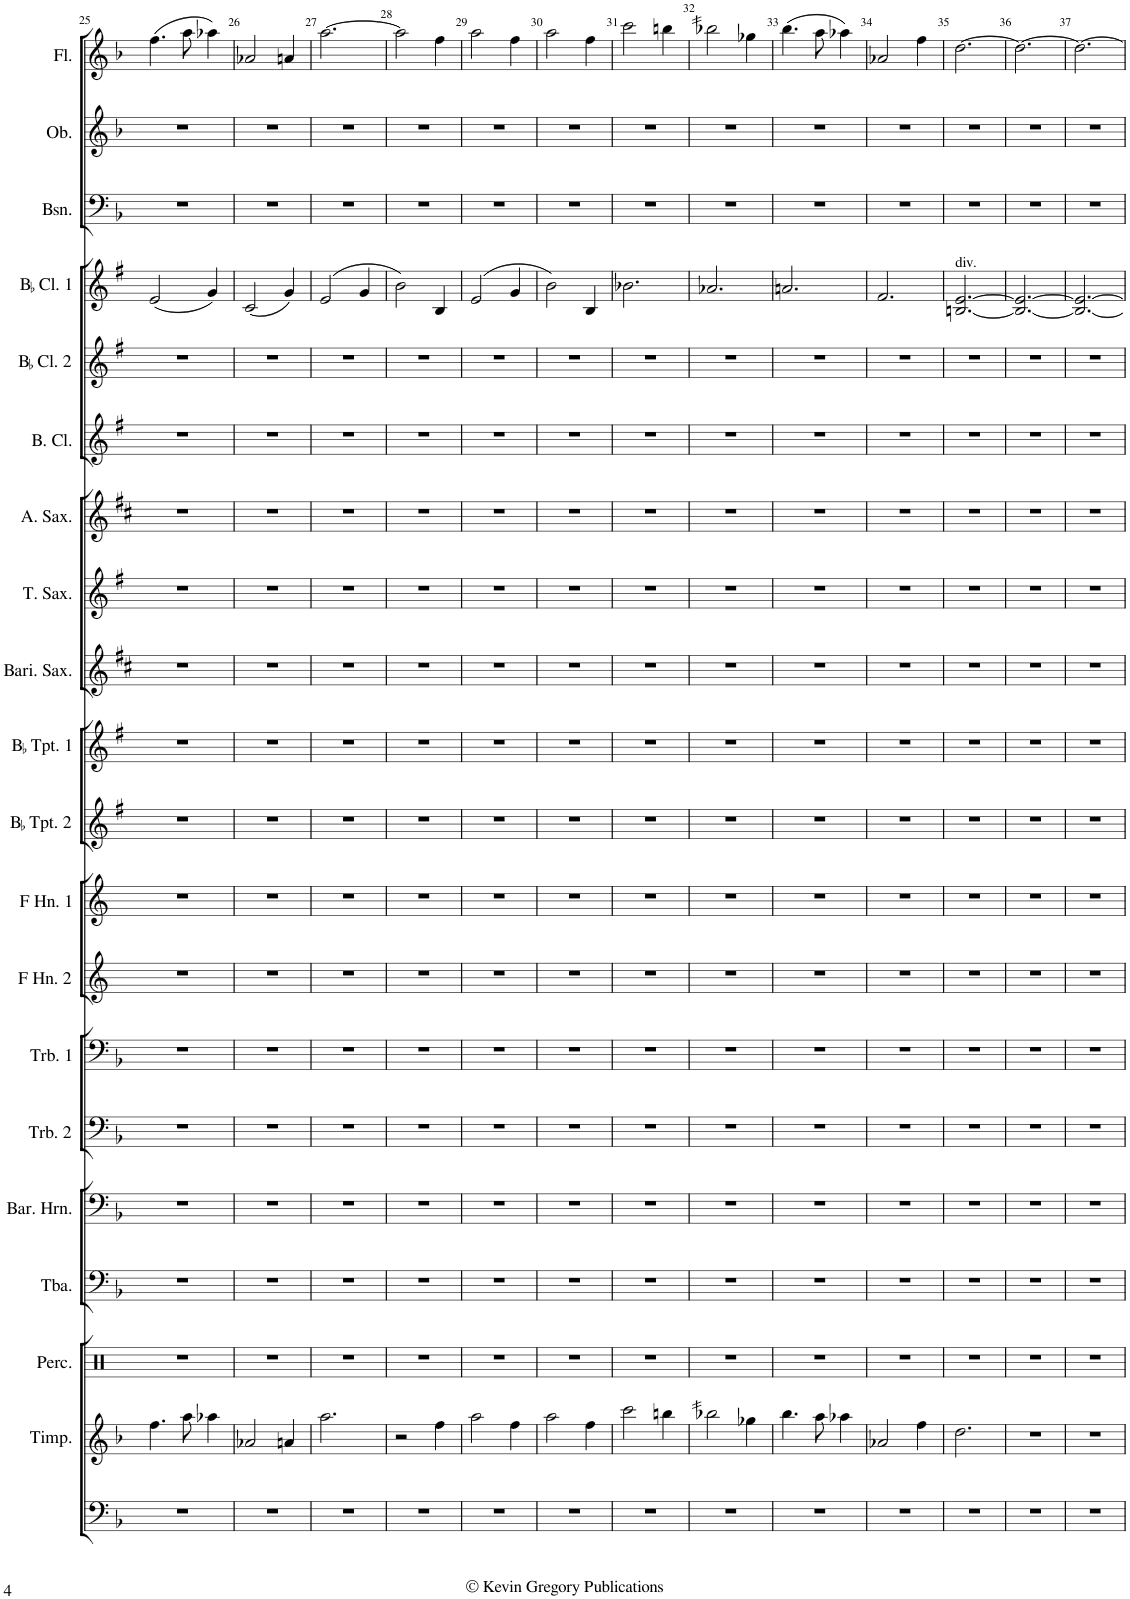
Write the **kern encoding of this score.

**kern	**kern	**kern	**kern	**kern	**kern	**kern	**kern	**kern	**kern	**kern	**kern	**kern	**kern	**kern	**kern	**kern	**kern	**kern	**kern
*part20	*part19	*part18	*part17	*part16	*part15	*part14	*part13	*part12	*part11	*part10	*part9	*part8	*part7	*part6	*part5	*part4	*part3	*part2	*part1
*staff20	*staff19	*staff18	*staff17	*staff16	*staff15	*staff14	*staff13	*staff12	*staff11	*staff10	*staff9	*staff8	*staff7	*staff6	*staff5	*staff4	*staff3	*staff2	*staff1
*I"Timpani	*I"Timpani	*I"Percussion	*I"Tuba	*I"Baritone	*I"Trombone 2	*I"Trombone 1	*I"F Horn 2	*I"F Horn 1	*I"BaccidentalFlat Trumpet 2	*I"BaccidentalFlat Trumpet 1	*I"Baritone Sax	*I"Tenor Sax	*I"Alto Sax	*I"Bass Clarinet	*I"BaccidentalFlat Clarinet 2	*I"BaccidentalFlat Clarinet 1	*I"Bassoon	*I"Oboe	*I"Flute
*I'Timp	*I'Timp.	*I'Perc.	*I'Tba.	*	*I'Trb. 2	*I'Trb. 1	*I'F Hn. 2	*I'F Hn. 1	*I'BaccidentalFlat Tpt. 2	*I'BaccidentalFlat Tpt. 1	*I'Bari. Sax.	*I'T. Sax.	*I'A. Sax.	*I'B. Cl.	*I'BaccidentalFlat Cl. 2	*I'BaccidentalFlat Cl. 1	*I'Bsn.	*I'Ob.	*I'Fl.
!!LO:PB:g=z
*clefF4	*clefG2	*clefX	*clefF4	*clefF4	*clefF4	*clefF4	*clefG2	*clefG2	*clefG2	*clefG2	*clefG2	*clefG2	*clefG2	*clefG2	*clefG2	*clefG2	*clefF4	*clefG2	*clefG2
*	*Trd-14c-24	*	*	*	*	*	*Trd4c7	*Trd4c7	*Trd1c2	*Trd1c2	*Trd12c21	*Trd8c14	*Trd5c9	*Trd8c14	*Trd1c2	*Trd1c2	*	*	*
*k[b-]	*k[b-]	*k[]	*k[b-]	*k[b-]	*k[b-]	*k[b-]	*k[]	*k[]	*k[f#]	*k[f#]	*k[f#c#]	*k[f#]	*k[f#c#]	*k[f#]	*k[f#]	*k[f#]	*k[b-]	*k[b-]	*k[b-]
*M3/4	*M3/4	*M3/4	*M3/4	*M3/4	*M3/4	*M3/4	*M3/4	*M3/4	*M3/4	*M3/4	*M3/4	*M3/4	*M3/4	*M3/4	*M3/4	*M3/4	*M3/4	*M3/4	*M3/4
=25	=25	=25	=25	=25	=25	=25	=25	=25	=25	=25	=25	=25	=25	=25	=25	=25	=25	=25	=25
2.r	4.ff\	2.r	2.r	2.r	2.r	2.r	2.r	2.r	2.r	2.r	2.r	2.r	2.r	2.r	2.r	(2e/	2.r	2.r	(4.ff\
.	8aa\	.	.	.	.	.	.	.	.	.	.	.	.	.	.	.	.	.	8aa\
.	4aa-X\	.	.	.	.	.	.	.	.	.	.	.	.	.	.	4g/)	.	.	4aa-X\)
=26	=26	=26	=26	=26	=26	=26	=26	=26	=26	=26	=26	=26	=26	=26	=26	=26	=26	=26	=26
2.r	2a-X/	2.r	2.r	2.r	2.r	2.r	2.r	2.r	2.r	2.r	2.r	2.r	2.r	2.r	2.r	(2c/	2.r	2.r	2a-X/
.	4an/	.	.	.	.	.	.	.	.	.	.	.	.	.	.	4g/)	.	.	4an/
=27	=27	=27	=27	=27	=27	=27	=27	=27	=27	=27	=27	=27	=27	=27	=27	=27	=27	=27	=27
2.r	2.aa\	2.r	2.r	2.r	2.r	2.r	2.r	2.r	2.r	2.r	2.r	2.r	2.r	2.r	2.r	(2e/	2.r	2.r	[2.aa\
.	.	.	.	.	.	.	.	.	.	.	.	.	.	.	.	4g/	.	.	.
=28	=28	=28	=28	=28	=28	=28	=28	=28	=28	=28	=28	=28	=28	=28	=28	=28	=28	=28	=28
2.r	2r	2.r	2.r	2.r	2.r	2.r	2.r	2.r	2.r	2.r	2.r	2.r	2.r	2.r	2.r	2b\)	2.r	2.r	2aa\]
.	4ff\	.	.	.	.	.	.	.	.	.	.	.	.	.	.	4B/	.	.	4ff\
=29	=29	=29	=29	=29	=29	=29	=29	=29	=29	=29	=29	=29	=29	=29	=29	=29	=29	=29	=29
2.r	2aa\	2.r	2.r	2.r	2.r	2.r	2.r	2.r	2.r	2.r	2.r	2.r	2.r	2.r	2.r	(2e/	2.r	2.r	2aa\
.	4ff\	.	.	.	.	.	.	.	.	.	.	.	.	.	.	4g/	.	.	4ff\
=30	=30	=30	=30	=30	=30	=30	=30	=30	=30	=30	=30	=30	=30	=30	=30	=30	=30	=30	=30
2.r	2aa\	2.r	2.r	2.r	2.r	2.r	2.r	2.r	2.r	2.r	2.r	2.r	2.r	2.r	2.r	2b\)	2.r	2.r	2aa\
.	4ff\	.	.	.	.	.	.	.	.	.	.	.	.	.	.	4B/	.	.	4ff\
=31	=31	=31	=31	=31	=31	=31	=31	=31	=31	=31	=31	=31	=31	=31	=31	=31	=31	=31	=31
2.r	2ccc\	2.r	2.r	2.r	2.r	2.r	2.r	2.r	2.r	2.r	2.r	2.r	2.r	2.r	2.r	2.b-X\	2.r	2.r	2ccc\
.	4bbn\	.	.	.	.	.	.	.	.	.	.	.	.	.	.	.	.	.	4bbn\
=32	=32	=32	=32	=32	=32	=32	=32	=32	=32	=32	=32	=32	=32	=32	=32	=32	=32	=32	=32
2.r	2bb-X\	2.r	2.r	2.r	2.r	2.r	2.r	2.r	2.r	2.r	2.r	2.r	2.r	2.r	2.r	2.a-X/	2.r	2.r	2bb-X\
.	4gg-X\	.	.	.	.	.	.	.	.	.	.	.	.	.	.	.	.	.	4gg-X\
=33	=33	=33	=33	=33	=33	=33	=33	=33	=33	=33	=33	=33	=33	=33	=33	=33	=33	=33	=33
2.r	4.bb-\	2.r	2.r	2.r	2.r	2.r	2.r	2.r	2.r	2.r	2.r	2.r	2.r	2.r	2.r	2.an/	2.r	2.r	(4.bb-\
.	8aa\	.	.	.	.	.	.	.	.	.	.	.	.	.	.	.	.	.	8aa\
.	4aa-X\	.	.	.	.	.	.	.	.	.	.	.	.	.	.	.	.	.	4aa-X\)
=34	=34	=34	=34	=34	=34	=34	=34	=34	=34	=34	=34	=34	=34	=34	=34	=34	=34	=34	=34
2.r	2a-X/	2.r	2.r	2.r	2.r	2.r	2.r	2.r	2.r	2.r	2.r	2.r	2.r	2.r	2.r	2.f#/	2.r	2.r	2a-X/
.	4ff\	.	.	.	.	.	.	.	.	.	.	.	.	.	.	.	.	.	4ff\
=35	=35	=35	=35	=35	=35	=35	=35	=35	=35	=35	=35	=35	=35	=35	=35	=35	=35	=35	=35
!	!	!	!	!	!	!	!	!	!	!	!	!	!	!	!	!LO:TX:a:t=div.	!	!	!
2.r	2.dd\	2.r	2.r	2.r	2.r	2.r	2.r	2.r	2.r	2.r	2.r	2.r	2.r	2.r	2.r	[2.Bn/ [2.e/	2.r	2.r	[2.dd\
=36	=36	=36	=36	=36	=36	=36	=36	=36	=36	=36	=36	=36	=36	=36	=36	=36	=36	=36	=36
2.r	2.r	2.r	2.r	2.r	2.r	2.r	2.r	2.r	2.r	2.r	2.r	2.r	2.r	2.r	2.r	2.B/_ 2.e/_	2.r	2.r	2.dd\_
=37	=37	=37	=37	=37	=37	=37	=37	=37	=37	=37	=37	=37	=37	=37	=37	=37	=37	=37	=37
2.r	2.r	2.r	2.r	2.r	2.r	2.r	2.r	2.r	2.r	2.r	2.r	2.r	2.r	2.r	2.r	2.B/_ 2.e/_	2.r	2.r	2.dd\_
=	=	=	=	=	=	=	=	=	=	=	=	=	=	=	=	=	=	=	=
*-	*-	*-	*-	*-	*-	*-	*-	*-	*-	*-	*-	*-	*-	*-	*-	*-	*-	*-	*-
